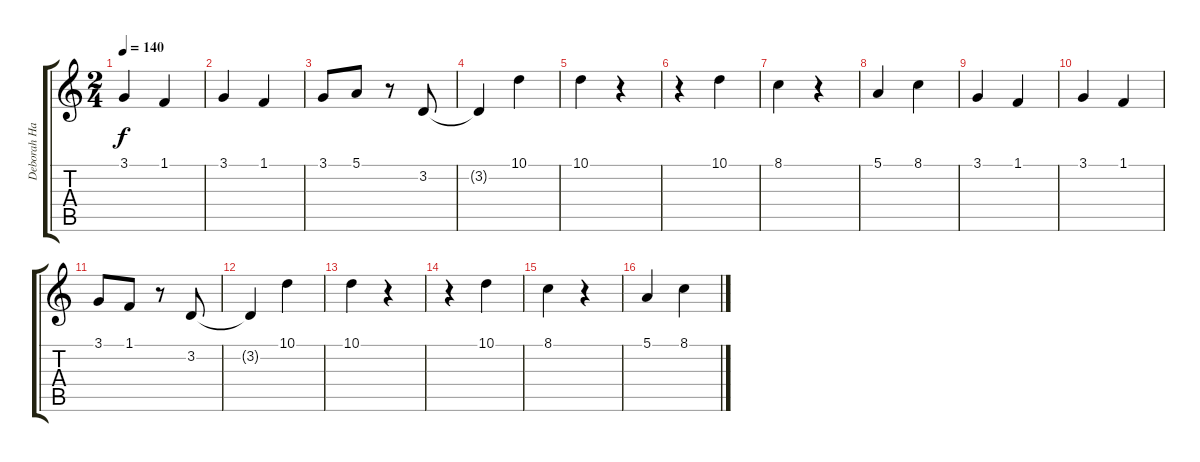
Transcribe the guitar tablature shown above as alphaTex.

\track ("Deborah Harry" "Deborah Ha") {instrument synthvoice}
\staff {score tabs}
\tuning (E4 B3 G3 D3 A2 E2) {hide}
\ts (2 4)
\tempo 140
\clef g2
\ks c
3.1.4{dy f} 1.1.4 |
3.1.4 1.1.4 |
3.1.8 5.1.8 r.8 3.2.8 |
3.2{t}.4 10.1.4 |
10.1.4 r.4 |
r.4 10.1.4 |
8.1.4 r.4 |
5.1.4 8.1.4 |
3.1.4 1.1.4 |
3.1.4 1.1.4 |
3.1.8 1.1.8 r.8 3.2.8 |
3.2{t}.4 10.1.4 |
10.1.4 r.4 |
r.4 10.1.4 |
8.1.4 r.4 |
5.1.4 8.1.4
